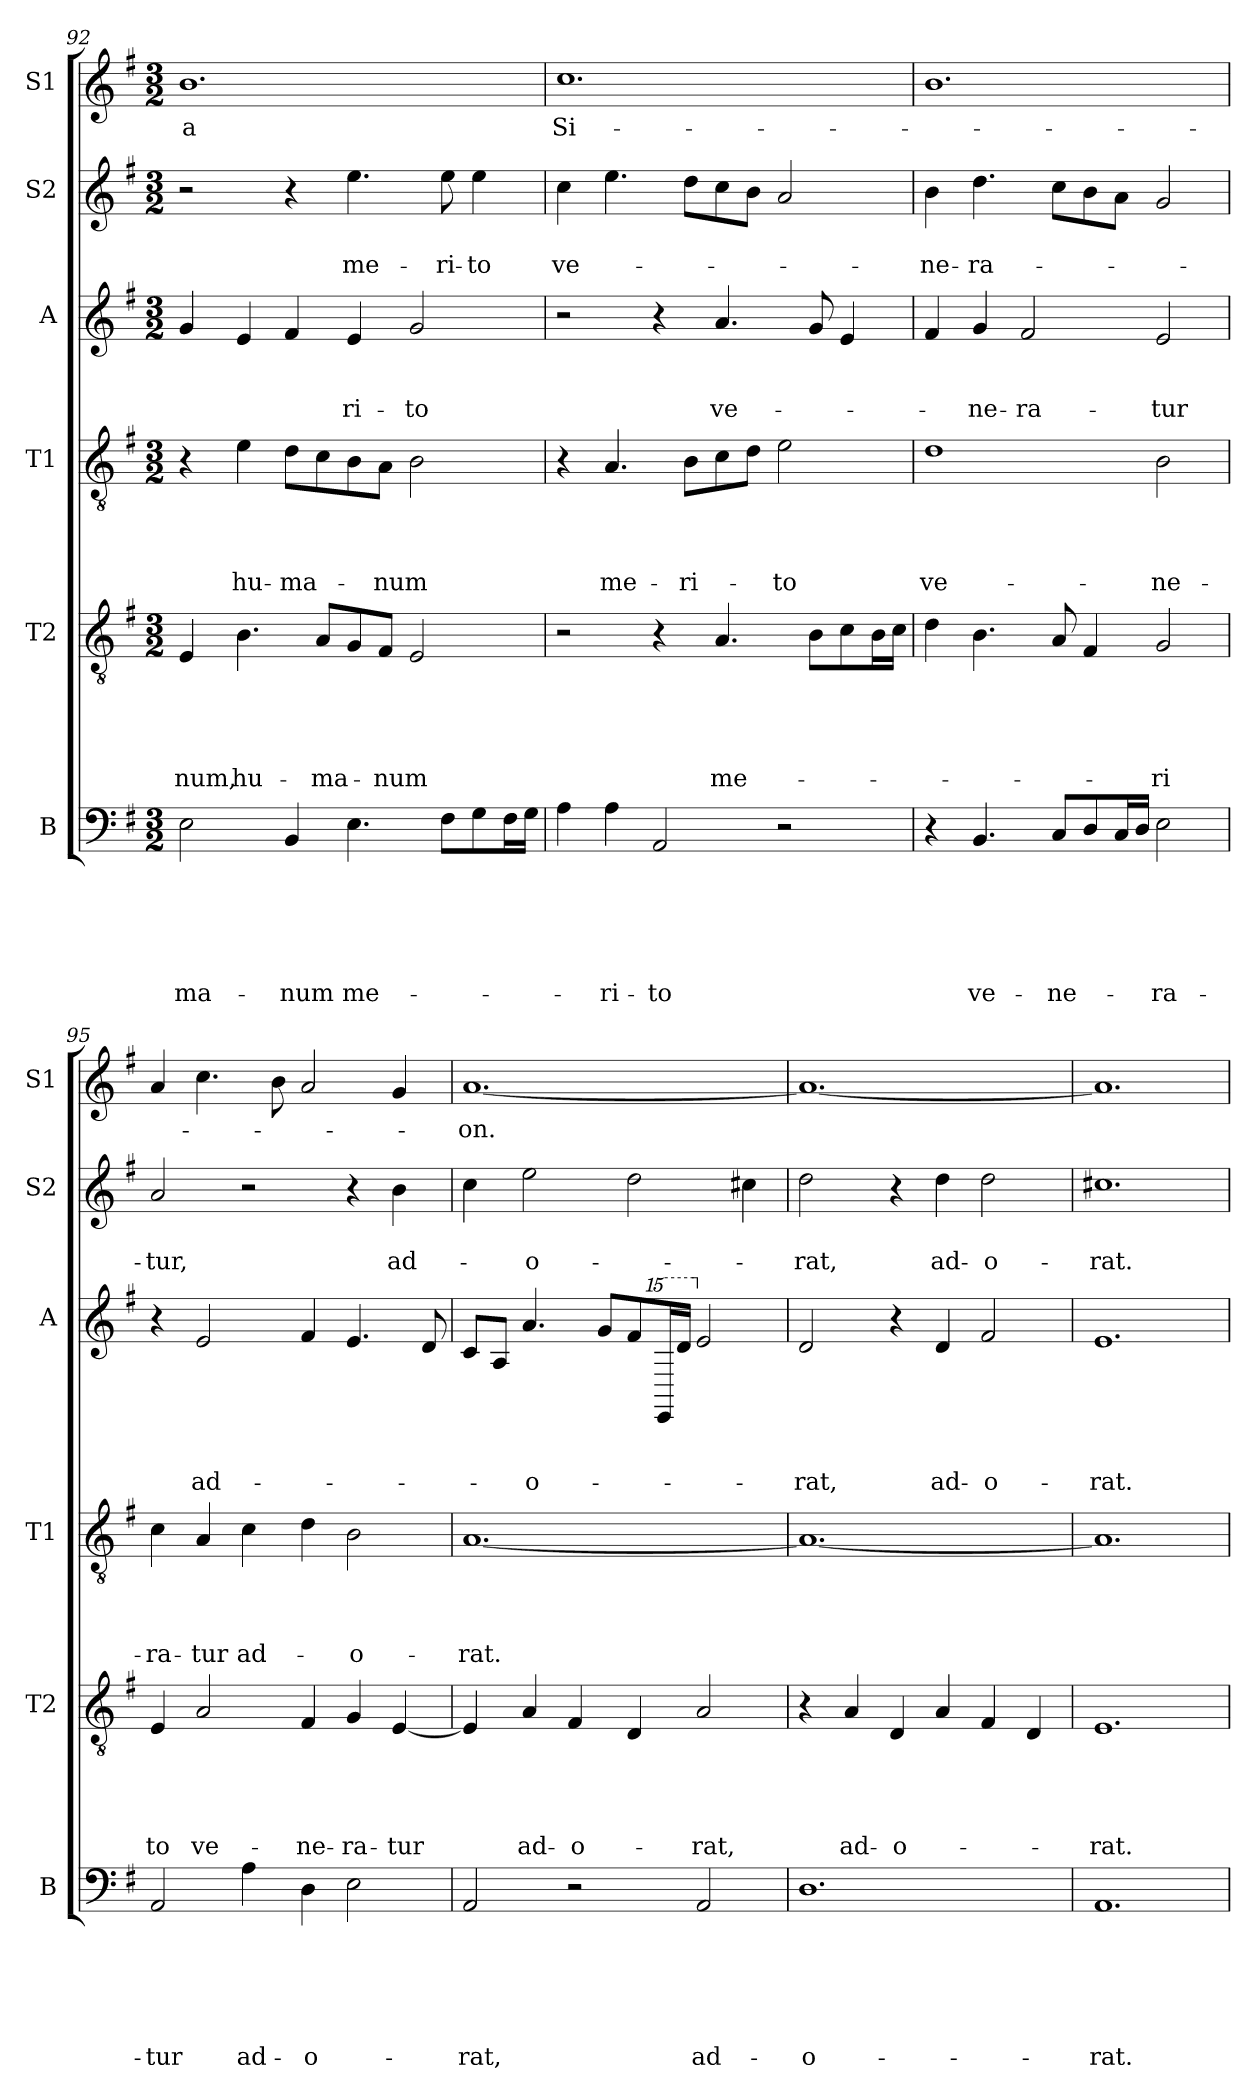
**kern	**text	**text	**text	**text	**text	**text	**kern	**text	**text	**text	**text	**text	**kern	**text	**text	**text	**text	**kern	**text	**text	**text	**kern	**text	**text	**kern	**text
*part6	*part6	*part6	*part6	*part6	*part6	*part6	*part5	*part5	*part5	*part5	*part5	*part5	*part4	*part4	*part4	*part4	*part4	*part3	*part3	*part3	*part3	*part2	*part2	*part2	*part1	*part1
*staff6	*staff6	*staff6	*staff6	*staff6	*staff6	*staff6	*staff5	*staff5	*staff5	*staff5	*staff5	*staff5	*staff4	*staff4	*staff4	*staff4	*staff4	*staff3	*staff3	*staff3	*staff3	*staff2	*staff2	*staff2	*staff1	*staff1
*I"B	*	*	*	*	*	*	*I"T2	*	*	*	*	*	*I"T1	*	*	*	*	*I"A	*	*	*	*I"S2	*	*	*I"S1	*
*I'B	*	*	*	*	*	*	*I'T2	*	*	*	*	*	*I'T1	*	*	*	*	*I'A	*	*	*	*I'S2	*	*	*I'S1	*
*clefF4	*	*	*	*	*	*	*clefGv2	*	*	*	*	*	*clefGv2	*	*	*	*	*clefG2	*	*	*	*clefG2	*	*	*clefG2	*
*k[f#]	*	*	*	*	*	*	*k[f#]	*	*	*	*	*	*k[f#]	*	*	*	*	*k[f#]	*	*	*	*k[f#]	*	*	*k[f#]	*
*G:	*	*	*	*	*	*	*G:	*	*	*	*	*	*G:	*	*	*	*	*G:	*	*	*	*G:	*	*	*G:	*
*M3/2	*	*	*	*	*	*	*M3/2	*	*	*	*	*	*M3/2	*	*	*	*	*M3/2	*	*	*	*M3/2	*	*	*M3/2	*
=92	=92	=92	=92	=92	=92	=92	=92	=92	=92	=92	=92	=92	=92	=92	=92	=92	=92	=92	=92	=92	=92	=92	=92	=92	=92	=92
!	!	!	!	!	!	!LO:LY:b	!	!	!	!	!	!LO:LY:b	!	!	!	!	!	!	!	!	!	!	!	!	!	!LO:LY:b:rj
2E\	.	.	.	.	.	-ma-	4E/	.	.	.	.	-num,	4r	.	.	.	.	4g/	.	.	.	2r	.	.	1.b	-a
!	!	!	!	!	!	!	!	!	!	!	!	!LO:LY:b	!	!	!	!	!LO:LY:b	!	!	!	!	!	!	!	!	!
.	.	.	.	.	.	.	4.B\	.	.	.	.	hu-	4e\	.	.	.	hu-	4e/	.	.	.	.	.	.	.	.
!	!	!	!	!	!	!LO:LY:b	!	!	!	!	!	!	!	!	!	!	!LO:LY:b	!	!	!	!	!	!	!	!	!
4BB/	.	.	.	.	.	-num	.	.	.	.	.	.	8d\L	.	.	.	-ma-	4f#/	.	.	.	4r	.	.	.	.
!	!	!	!	!	!	!	!	!	!	!	!	!LO:LY:b	!	!	!	!	!	!	!	!	!	!	!	!	!	!
.	.	.	.	.	.	.	8A/L	.	.	.	.	-ma-	8c\	.	.	.	.	.	.	.	.	.	.	.	.	.
!	!	!	!	!	!	!LO:LY:b	!	!	!	!	!	!	!	!	!	!	!	!	!	!	!LO:LY:b	!	!	!LO:LY:b	!	!
4.E\	.	.	.	.	.	me-	8G/	.	.	.	.	.	8B\	.	.	.	.	4e/	.	.	-ri-	4.ee\	.	me-	.	.
!	!	!	!	!	!	!	!	!	!	!	!	!LO:LY:b	!	!	!	!	!LO:LY:b	!	!	!	!	!	!	!	!	!
.	.	.	.	.	.	.	8F#/J	.	.	.	.	-num	8A\J	.	.	.	-num	.	.	.	.	.	.	.	.	.
!	!	!	!	!	!	!	!	!	!	!	!	!	!	!	!	!	!	!	!	!	!LO:LY:b	!	!	!	!	!
.	.	.	.	.	.	.	2E/	.	.	.	.	.	2B\	.	.	.	.	2g/	.	.	-to	.	.	.	.	.
!	!	!	!	!	!	!	!	!	!	!	!	!	!	!	!	!	!	!	!	!	!	!	!	!LO:LY:b	!	!
8F#\L	.	.	.	.	.	.	.	.	.	.	.	.	.	.	.	.	.	.	.	.	.	8ee\	.	-ri-	.	.
!	!	!	!	!	!	!	!	!	!	!	!	!	!	!	!	!	!	!	!	!	!	!	!	!LO:LY:b:rj	!	!
8G\	.	.	.	.	.	.	.	.	.	.	.	.	.	.	.	.	.	.	.	.	.	4ee\	.	-to	.	.
16F#\L	.	.	.	.	.	.	.	.	.	.	.	.	.	.	.	.	.	.	.	.	.	.	.	.	.	.
16G\JJ	.	.	.	.	.	.	.	.	.	.	.	.	.	.	.	.	.	.	.	.	.	.	.	.	.	.
=93	=93	=93	=93	=93	=93	=93	=93	=93	=93	=93	=93	=93	=93	=93	=93	=93	=93	=93	=93	=93	=93	=93	=93	=93	=93	=93
!	!	!	!	!	!	!	!	!	!	!	!	!	!	!	!	!	!	!	!	!	!	!	!	!LO:LY:b	!	!LO:LY:b
4A\	.	.	.	.	.	.	2r	.	.	.	.	.	4r	.	.	.	.	2r	.	.	.	4cc\	.	ve-	1.cc	Si-
!	!	!	!	!	!	!LO:LY:b	!	!	!	!	!	!	!	!	!	!	!LO:LY:b	!	!	!	!	!	!	!	!	!
4A\	.	.	.	.	.	-ri-	.	.	.	.	.	.	4.A/	.	.	.	me-	.	.	.	.	4.ee\	.	.	.	.
!	!	!	!	!	!	!LO:LY:b	!	!	!	!	!	!	!	!	!	!	!	!	!	!	!	!	!	!	!	!
2AA/	.	.	.	.	.	-to	4r	.	.	.	.	.	.	.	.	.	.	4r	.	.	.	.	.	.	.	.
!	!	!	!	!	!	!	!	!	!	!	!	!	!	!	!	!	!LO:LY:b	!	!	!	!	!	!	!	!	!
.	.	.	.	.	.	.	.	.	.	.	.	.	8B\L	.	.	.	-ri-	.	.	.	.	8dd\L	.	.	.	.
!	!	!	!	!	!	!	!	!	!	!	!	!LO:LY:b	!	!	!	!	!	!	!	!	!LO:LY:b	!	!	!	!	!
.	.	.	.	.	.	.	4.A/	.	.	.	.	me-	8c\	.	.	.	.	4.a/	.	.	ve-	8cc\	.	.	.	.
.	.	.	.	.	.	.	.	.	.	.	.	.	8d\J	.	.	.	.	.	.	.	.	8b\J	.	.	.	.
!	!	!	!	!	!	!	!	!	!	!	!	!	!	!	!	!	!LO:LY:b	!	!	!	!	!	!	!	!	!
2r	.	.	.	.	.	.	.	.	.	.	.	.	2e\	.	.	.	-to	.	.	.	.	2a/	.	.	.	.
.	.	.	.	.	.	.	8B\L	.	.	.	.	.	.	.	.	.	.	8g/	.	.	.	.	.	.	.	.
.	.	.	.	.	.	.	8c\	.	.	.	.	.	.	.	.	.	.	4e/	.	.	.	.	.	.	.	.
.	.	.	.	.	.	.	16B\L	.	.	.	.	.	.	.	.	.	.	.	.	.	.	.	.	.	.	.
.	.	.	.	.	.	.	16c\JJ	.	.	.	.	.	.	.	.	.	.	.	.	.	.	.	.	.	.	.
!!LO:LB:g=z
=94	=94	=94	=94	=94	=94	=94	=94	=94	=94	=94	=94	=94	=94	=94	=94	=94	=94	=94	=94	=94	=94	=94	=94	=94	=94	=94
!	!	!	!	!	!	!	!	!	!	!	!	!	!	!	!	!	!LO:LY:b	!	!	!	!	!	!	!LO:LY:b	!	!
4r	.	.	.	.	.	.	4d\	.	.	.	.	.	1d	.	.	.	ve-	4f#/	.	.	.	4b\	.	-ne-	1.b	.
!	!	!	!	!	!	!LO:LY:b	!	!	!	!	!	!	!	!	!	!	!	!	!	!	!LO:LY:b	!	!	!LO:LY:b	!	!
4.BB/	.	.	.	.	.	ve-	4.B\	.	.	.	.	.	.	.	.	.	.	4g/	.	.	-ne-	4.dd\	.	-ra-	.	.
!	!	!	!	!	!	!	!	!	!	!	!	!	!	!	!	!	!	!	!	!	!LO:LY:b	!	!	!	!	!
.	.	.	.	.	.	.	.	.	.	.	.	.	.	.	.	.	.	2f#/	.	.	-ra-	.	.	.	.	.
!	!	!	!	!	!	!LO:LY:b	!	!	!	!	!	!	!	!	!	!	!	!	!	!	!	!	!	!	!	!
8C/L	.	.	.	.	.	-ne-	8A/	.	.	.	.	.	.	.	.	.	.	.	.	.	.	8cc\L	.	.	.	.
8D/	.	.	.	.	.	.	4F#/	.	.	.	.	.	.	.	.	.	.	.	.	.	.	8b\	.	.	.	.
16C/L	.	.	.	.	.	.	.	.	.	.	.	.	.	.	.	.	.	.	.	.	.	8a\J	.	.	.	.
16D/JJ	.	.	.	.	.	.	.	.	.	.	.	.	.	.	.	.	.	.	.	.	.	.	.	.	.	.
!	!	!	!	!	!	!LO:LY:b	!	!	!	!	!	!LO:LY:b	!	!	!	!	!LO:LY:b	!	!	!	!LO:LY:b	!	!	!	!	!
2E\	.	.	.	.	.	-ra-	2G/	.	.	.	.	-ri	2B\	.	.	.	-ne-	2e/	.	.	-tur	2g/	.	.	.	.
=95	=95	=95	=95	=95	=95	=95	=95	=95	=95	=95	=95	=95	=95	=95	=95	=95	=95	=95	=95	=95	=95	=95	=95	=95	=95	=95
!	!	!	!	!	!	!LO:LY:b	!	!	!	!	!	!LO:LY:b	!	!	!	!	!LO:LY:b	!	!	!	!	!	!	!LO:LY:b	!	!
2AA/	.	.	.	.	.	-tur	4E/	.	.	.	.	to	4c\	.	.	.	-ra-	4r	.	.	.	2a/	.	-tur,	4a/	.
!	!	!	!	!	!	!	!	!	!	!	!	!LO:LY:b	!	!	!	!	!LO:LY:b	!	!	!	!LO:LY:b	!	!	!	!	!
.	.	.	.	.	.	.	2A/	.	.	.	.	ve-	4A/	.	.	.	-tur	2e/	.	.	ad-	.	.	.	4.cc\	.
!	!	!	!	!	!	!LO:LY:b	!	!	!	!	!	!	!	!	!	!	!LO:LY:b	!	!	!	!	!	!	!	!	!
4A\	.	.	.	.	.	ad-	.	.	.	.	.	.	4c\	.	.	.	ad-	.	.	.	.	2r	.	.	.	.
.	.	.	.	.	.	.	.	.	.	.	.	.	.	.	.	.	.	.	.	.	.	.	.	.	8b\	.
!	!	!	!	!	!	!LO:LY:b	!	!	!	!	!	!LO:LY:b	!	!	!	!	!	!	!	!	!	!	!	!	!	!
4D\	.	.	.	.	.	-o-	4F#/	.	.	.	.	-ne-	4d\	.	.	.	.	4f#/	.	.	.	.	.	.	2a/	.
!	!	!	!	!	!	!	!	!	!	!	!	!LO:LY:b	!	!	!	!	!LO:LY:b	!	!	!	!	!	!	!	!	!
2E\	.	.	.	.	.	.	4G/	.	.	.	.	-ra-	2B\	.	.	.	-o-	4.e/	.	.	.	4r	.	.	.	.
!	!	!	!	!	!	!	!	!	!	!	!	!LO:LY:b	!	!	!	!	!	!	!	!	!	!	!	!LO:LY:b	!	!
.	.	.	.	.	.	.	[<4E/	.	.	.	.	-tur	.	.	.	.	.	.	.	.	.	4b\	.	ad-	4g/	.
.	.	.	.	.	.	.	.	.	.	.	.	.	.	.	.	.	.	8d/	.	.	.	.	.	.	.	.
=96	=96	=96	=96	=96	=96	=96	=96	=96	=96	=96	=96	=96	=96	=96	=96	=96	=96	=96	=96	=96	=96	=96	=96	=96	=96	=96
!	!	!	!	!	!	!LO:LY:b	!	!	!	!	!	!	!	!	!	!	!LO:LY:b	!	!	!	!	!	!	!	!	!LO:LY:b
2AA/	.	.	.	.	.	-rat,	4E/]	.	.	.	.	.	[<1.A	.	.	.	-rat.	8c/L	.	.	.	4cc\	.	.	[<1.a	-on.
.	.	.	.	.	.	.	.	.	.	.	.	.	.	.	.	.	.	8A/J	.	.	.	.	.	.	.	.
!	!	!	!	!	!	!	!	!	!	!	!	!LO:LY:b	!	!	!	!	!	!	!	!	!LO:LY:b	!	!	!LO:LY:b	!	!
.	.	.	.	.	.	.	4A/	.	.	.	.	ad-	.	.	.	.	.	4.a/	.	.	-o-	2ee\	.	-o-	.	.
!	!	!	!	!	!	!	!	!	!	!	!	!LO:LY:b	!	!	!	!	!	!	!	!	!	!	!	!	!	!
2r	.	.	.	.	.	.	4F#/	.	.	.	.	-o-	.	.	.	.	.	.	.	.	.	.	.	.	.	.
.	.	.	.	.	.	.	.	.	.	.	.	.	.	.	.	.	.	8g/L	.	.	.	.	.	.	.	.
.	.	.	.	.	.	.	4D/	.	.	.	.	.	.	.	.	.	.	8f#/	.	.	.	2dd\	.	.	.	.
*	*	*	*	*	*	*	*	*	*	*	*	*	*	*	*	*	*	*15ma	*	*	*	*	*	*	*	*
.	.	.	.	.	.	.	.	.	.	.	.	.	.	.	.	.	.	16e/L	.	.	.	.	.	.	.	.
.	.	.	.	.	.	.	.	.	.	.	.	.	.	.	.	.	.	16ddd/JJ	.	.	.	.	.	.	.	.
!	!	!	!	!	!	!LO:LY:b	!	!	!	!	!	!LO:LY:b	!	!	!	!	!	!	!	!	!	!	!	!	!	!
*	*	*	*	*	*	*	*	*	*	*	*	*	*	*	*	*	*	*X15ma	*	*	*	*	*	*	*	*
2AA/	.	.	.	.	.	ad-	2A/	.	.	.	.	-rat,	.	.	.	.	.	2e/	.	.	.	.	.	.	.	.
.	.	.	.	.	.	.	.	.	.	.	.	.	.	.	.	.	.	.	.	.	.	4cc#\	.	.	.	.
=97	=97	=97	=97	=97	=97	=97	=97	=97	=97	=97	=97	=97	=97	=97	=97	=97	=97	=97	=97	=97	=97	=97	=97	=97	=97	=97
!	!	!	!	!	!	!LO:LY:b:rj	!	!	!	!	!	!	!	!	!	!	!	!	!	!	!LO:LY:b	!	!	!LO:LY:b	!	!
1.D	.	.	.	.	.	-o-	4r	.	.	.	.	.	1.A_	.	.	.	.	2d/	.	.	-rat,	2dd\	.	-rat,	1.a_	.
!	!	!	!	!	!	!	!	!	!	!	!	!LO:LY:b	!	!	!	!	!	!	!	!	!	!	!	!	!	!
.	.	.	.	.	.	.	4A/	.	.	.	.	ad-	.	.	.	.	.	.	.	.	.	.	.	.	.	.
!	!	!	!	!	!	!	!	!	!	!	!	!LO:LY:b	!	!	!	!	!	!	!	!	!	!	!	!	!	!
.	.	.	.	.	.	.	4D/	.	.	.	.	-o-	.	.	.	.	.	4r	.	.	.	4r	.	.	.	.
!	!	!	!	!	!	!	!	!	!	!	!	!	!	!	!	!	!	!	!	!	!LO:LY:b	!	!	!LO:LY:b	!	!
.	.	.	.	.	.	.	4A/	.	.	.	.	.	.	.	.	.	.	4d/	.	.	ad-	4dd\	.	ad-	.	.
!	!	!	!	!	!	!	!	!	!	!	!	!	!	!	!	!	!	!	!	!	!LO:LY:b	!	!	!LO:LY:b	!	!
.	.	.	.	.	.	.	4F#/	.	.	.	.	.	.	.	.	.	.	2f#/	.	.	-o-	2dd\	.	-o-	.	.
.	.	.	.	.	.	.	4D/	.	.	.	.	.	.	.	.	.	.	.	.	.	.	.	.	.	.	.
=98	=98	=98	=98	=98	=98	=98	=98	=98	=98	=98	=98	=98	=98	=98	=98	=98	=98	=98	=98	=98	=98	=98	=98	=98	=98	=98
!	!	!	!	!	!	!LO:LY:b	!	!	!	!	!	!LO:LY:b	!	!	!	!	!	!	!	!	!LO:LY:b	!	!	!LO:LY:b	!	!
1.AA	.	.	.	.	.	-rat.	1.E	.	.	.	.	-rat.	1.A]	.	.	.	.	1.e	.	.	-rat.	1.cc#	.	-rat.	1.a]	.
=	=	=	=	=	=	=	=	=	=	=	=	=	=	=	=	=	=	=	=	=	=	=	=	=	=	=
*-	*-	*-	*-	*-	*-	*-	*-	*-	*-	*-	*-	*-	*-	*-	*-	*-	*-	*-	*-	*-	*-	*-	*-	*-	*-	*-
